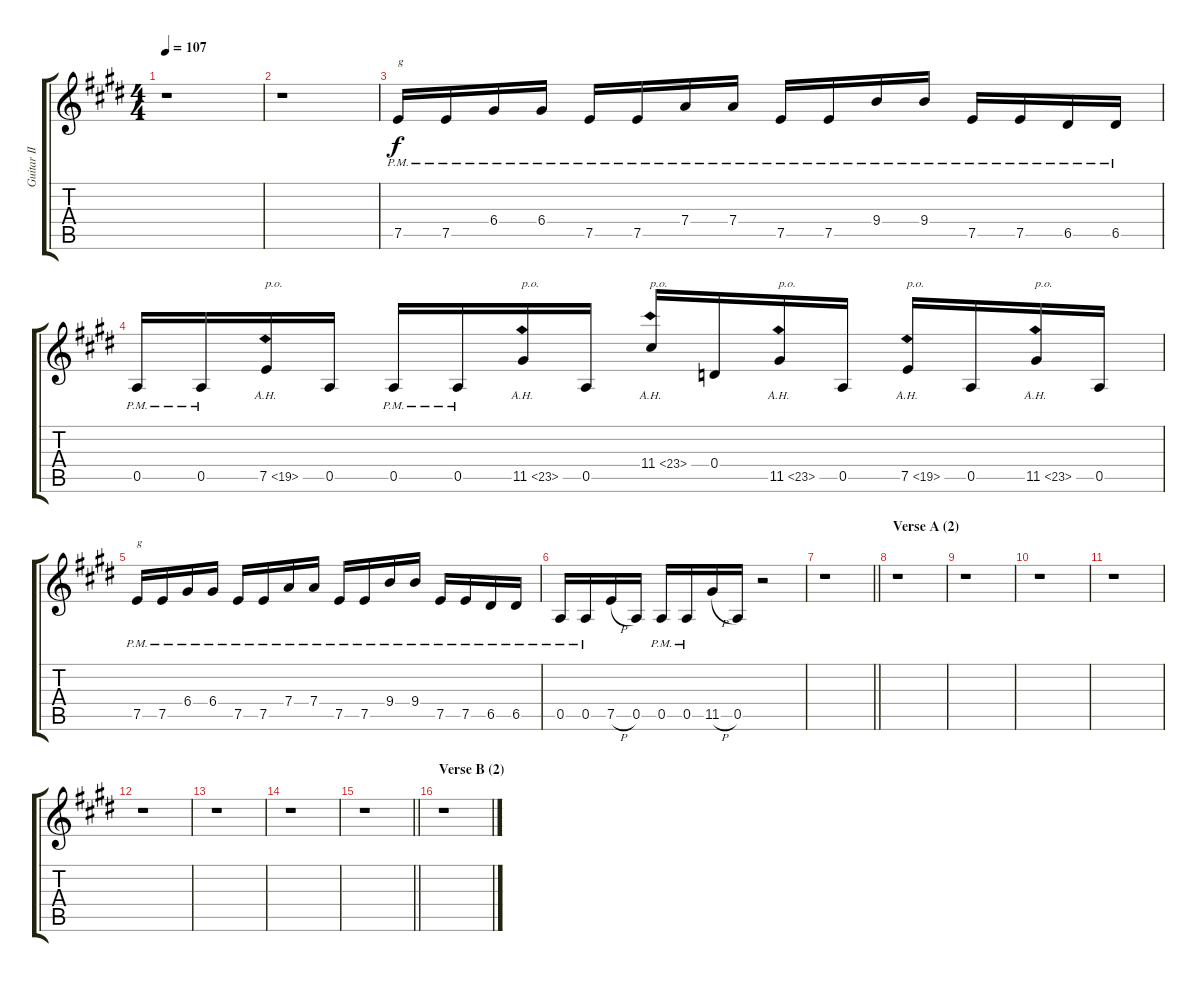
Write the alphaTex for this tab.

\track ("Guitar II" "Guitar II") {instrument distortionguitar}
\staff {score tabs}
\tuning (E4 B3 G3 D3 A2 E2) {hide}
\ts (4 4)
\tempo 107
\clef g2
\ks e
r.1{dy f} |
r.1 |
7.5{pm}.16{txt "g"} 7.5{pm}.16 6.4{pm}.16 6.4{pm}.16 7.5{pm}.16 7.5{pm}.16 7.4{pm}.16 7.4{pm}.16 7.5{pm}.16 7.5{pm}.16 9.4{pm}.16 9.4{pm}.16 7.5{pm}.16 7.5{pm}.16 6.5{pm}.16 6.5{pm}.16 |
0.5{pm}.16 0.5{pm}.16 7.5{ah 12}.16{txt "p.o."} 0.5.16 0.5{pm}.16 0.5{pm}.16 11.5{ah 12}.16{txt "p.o."} 0.5.16 11.4{ah 12}.16{txt "p.o."} 0.4.16 11.5{ah 12}.16{txt "p.o."} 0.5.16 7.5{ah 12}.16{txt "p.o."} 0.5.16 11.5{ah 12}.16{txt "p.o."} 0.5.16 |
7.5{pm}.16{txt "g"} 7.5{pm}.16 6.4{pm}.16 6.4{pm}.16 7.5{pm}.16 7.5{pm}.16 7.4{pm}.16 7.4{pm}.16 7.5{pm}.16 7.5{pm}.16 9.4{pm}.16 9.4{pm}.16 7.5{pm}.16 7.5{pm}.16 6.5{pm}.16 6.5{pm}.16 |
0.5{pm}.16 0.5{pm}.16 7.5{h}.16 0.5.16 0.5{pm}.16 0.5{pm}.16 11.5{h}.16 0.5.16 r.2 |
\barLineRight lightlight
r.1 |
\section ("" "Verse A (2)")
r.1 |
r.1 |
r.1 |
r.1 |
r.1 |
r.1 |
r.1 |
\barLineRight lightlight
r.1 |
\section ("" "Verse B (2)")
r.1
